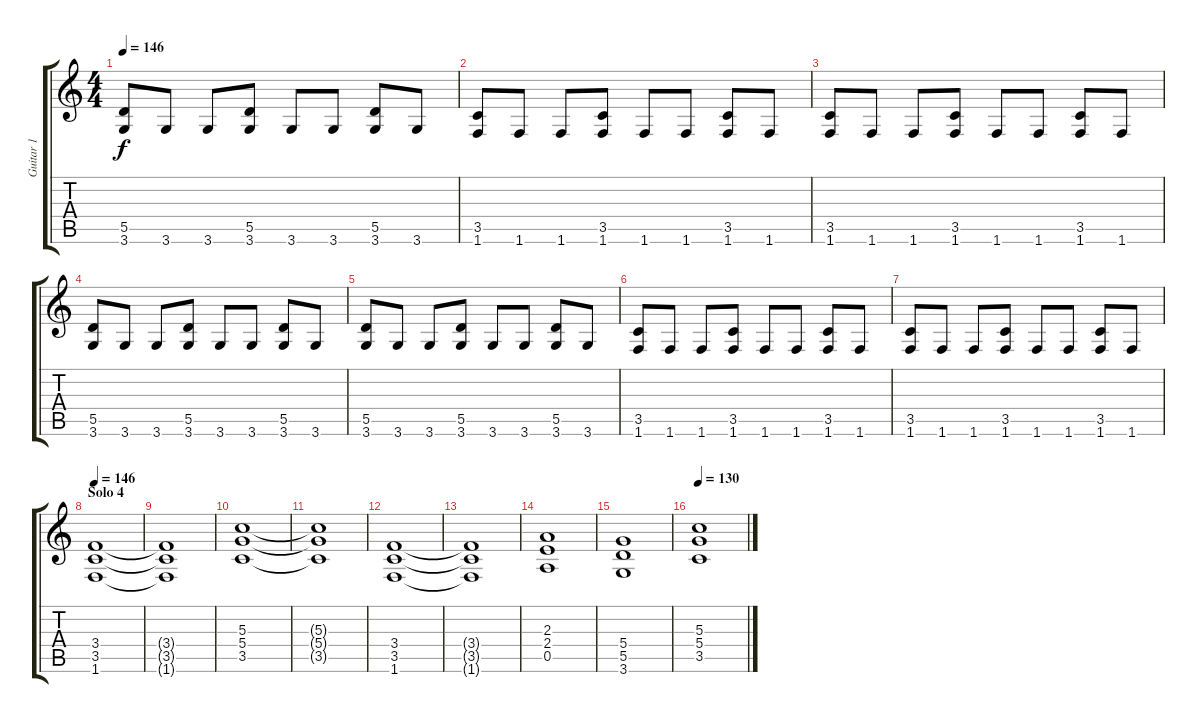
\track ("Guitar 1" "Guitar 1") {instrument overdrivenguitar}
\staff {score tabs}
\tuning (E4 B3 G3 D3 A2 E2) {hide}
\ts (4 4)
\tempo 146
\clef g2
\ks c
(5.5 3.6).8{dy f} 3.6.8 3.6.8 (5.5 3.6).8 3.6.8 3.6.8 (5.5 3.6).8 3.6.8 |
(3.5 1.6).8 1.6.8 1.6.8 (3.5 1.6).8 1.6.8 1.6.8 (3.5 1.6).8 1.6.8 |
(3.5 1.6).8 1.6.8 1.6.8 (3.5 1.6).8 1.6.8 1.6.8 (3.5 1.6).8 1.6.8 |
(5.5 3.6).8 3.6.8 3.6.8 (5.5 3.6).8 3.6.8 3.6.8 (5.5 3.6).8 3.6.8 |
(5.5 3.6).8 3.6.8 3.6.8 (5.5 3.6).8 3.6.8 3.6.8 (5.5 3.6).8 3.6.8 |
(3.5 1.6).8 1.6.8 1.6.8 (3.5 1.6).8 1.6.8 1.6.8 (3.5 1.6).8 1.6.8 |
(3.5 1.6).8 1.6.8 1.6.8 (3.5 1.6).8 1.6.8 1.6.8 (3.5 1.6).8 1.6.8 |
\section ("" "Solo 4")
\tempo 146
(3.4 3.5 1.6).1 |
(3.4{t} 3.5{t} 1.6{t}).1 |
(5.3 5.4 3.5).1 |
(5.3{t} 5.4{t} 3.5{t}).1 |
(3.4 3.5 1.6).1 |
(3.4{t} 3.5{t} 1.6{t}).1 |
(2.3 2.4 0.5).1 |
(5.4 5.5 3.6).1 |
\section ("" "")
\tempo 131
\tempo 130
(5.3 5.4 3.5).1
